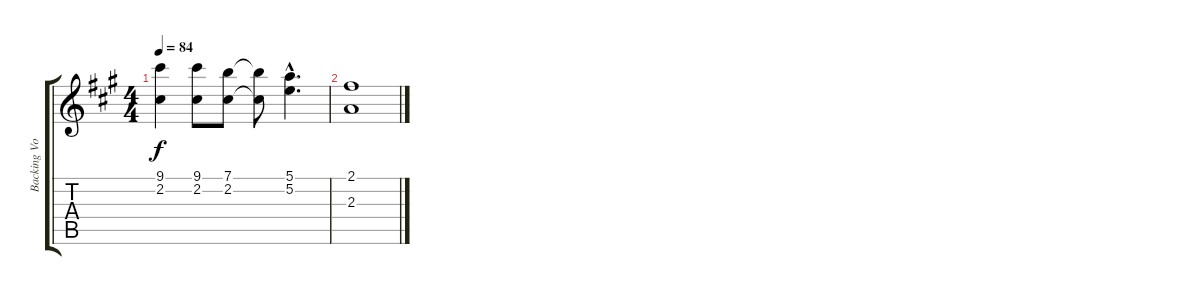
\track ("Backing Vocals - John F" "Backing Vo") {instrument overdrivenguitar}
\staff {score tabs}
\tuning (E4 B3 G3 D3 A2 E2) {hide}
\ts (4 4)
\tempo 84
\clef g2
\ks a
(9.1 2.2).4{dy f} (9.1 2.2).8 (7.1 2.2).8 (7.1{t} 2.2{t}).8 (5.1{hac} 5.2{hac}).4{d} |
(2.1 2.3).1
